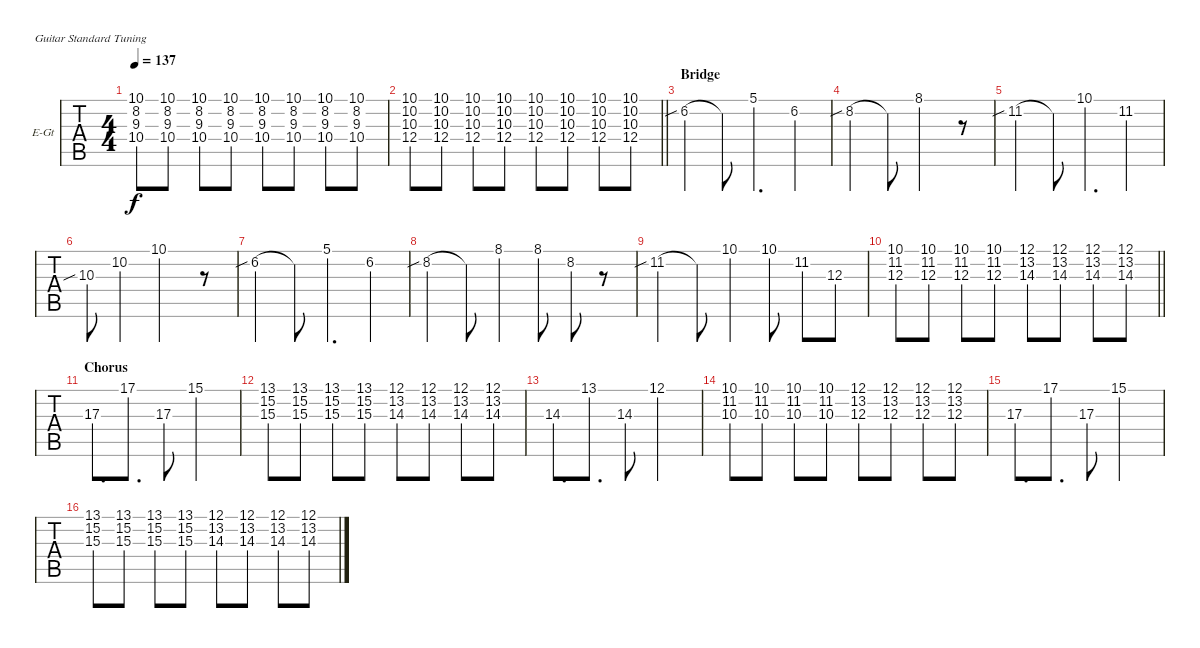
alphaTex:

\bracketExtendMode groupsimilarinstruments
\firstSystemTrackNameOrientation horizontal
\otherSystemsTrackNameOrientation horizontal
\track ("Nick" "E-Gt") {instrument overdrivenguitar}
\staff {tabs}
\tuning (E4 B3 G3 D3 A2 E2)
\ts (4 4)
\tempo 137
\clef g2
\ks c
(10.1 8.2 9.3 10.4).8{dy f} (10.1 8.2 9.3 10.4).8 (10.1 8.2 9.3 10.4).8 (10.1 8.2 9.3 10.4).8 (10.1 8.2 9.3 10.4).8 (10.1 8.2 9.3 10.4).8 (10.1 8.2 9.3 10.4).8 (10.1 8.2 9.3 10.4).8 |
\barLineRight lightlight
(10.1 10.2 10.3 12.4).8 (10.1 10.2 10.3 12.4).8 (10.1 10.2 10.3 12.4).8 (10.1 10.2 10.3 12.4).8 (10.1 10.2 10.3 12.4).8 (10.1 10.2 10.3 12.4).8 (10.1 10.2 10.3 12.4).8 (10.1 10.2 10.3 12.4).8 |
\section ("" "Bridge")
6.2{sib}.4 6.2{t}.8 5.1.4{d} 6.2.4 |
8.2{sib}.4 8.2{t}.8 8.1.2 r.8 |
11.2{sib}.4 11.2{t}.8 10.1.4{d} 11.2.4 |
10.3{sib}.8 10.2.4 10.1.2 r.8 |
6.2{sib}.4 6.2{t}.8 5.1.4{d} 6.2.4 |
8.2{sib}.4 8.2{t}.8 8.1.4 8.1.8 8.2.8 r.8 |
11.2{sib}.4 11.2{t}.8 10.1.4 10.1.8 11.2.8 12.3.8 |
\barLineRight lightlight
(10.1 11.2 12.3).8 (10.1 11.2 12.3).8 (10.1 11.2 12.3).8 (10.1 11.2 12.3).8 (12.1 13.2 14.3).8 (12.1 13.2 14.3).8 (12.1 13.2 14.3).8 (12.1 13.2 14.3).8 |
\section ("" "Chorus")
17.3.8{d} 17.1.8{d} 17.3.8 15.1.2 |
(13.1 15.2 15.3).8 (13.1 15.2 15.3).8 (13.1 15.2 15.3).8 (13.1 15.2 15.3).8 (12.1 13.2 14.3).8 (12.1 13.2 14.3).8 (12.1 13.2 14.3).8 (12.1 13.2 14.3).8 |
14.3.8{d} 13.1.8{d} 14.3.8 12.1.2 |
(10.1 11.2 10.3).8 (10.1 11.2 10.3).8 (10.1 11.2 10.3).8 (10.1 11.2 10.3).8 (12.1 13.2 12.3).8 (12.1 13.2 12.3).8 (12.1 13.2 12.3).8 (12.1 13.2 12.3).8 |
17.3.8{d} 17.1.8{d} 17.3.8 15.1.2 |
(13.1 15.2 15.3).8 (13.1 15.2 15.3).8 (13.1 15.2 15.3).8 (13.1 15.2 15.3).8 (12.1 13.2 14.3).8 (12.1 13.2 14.3).8 (12.1 13.2 14.3).8 (12.1 13.2 14.3).8
